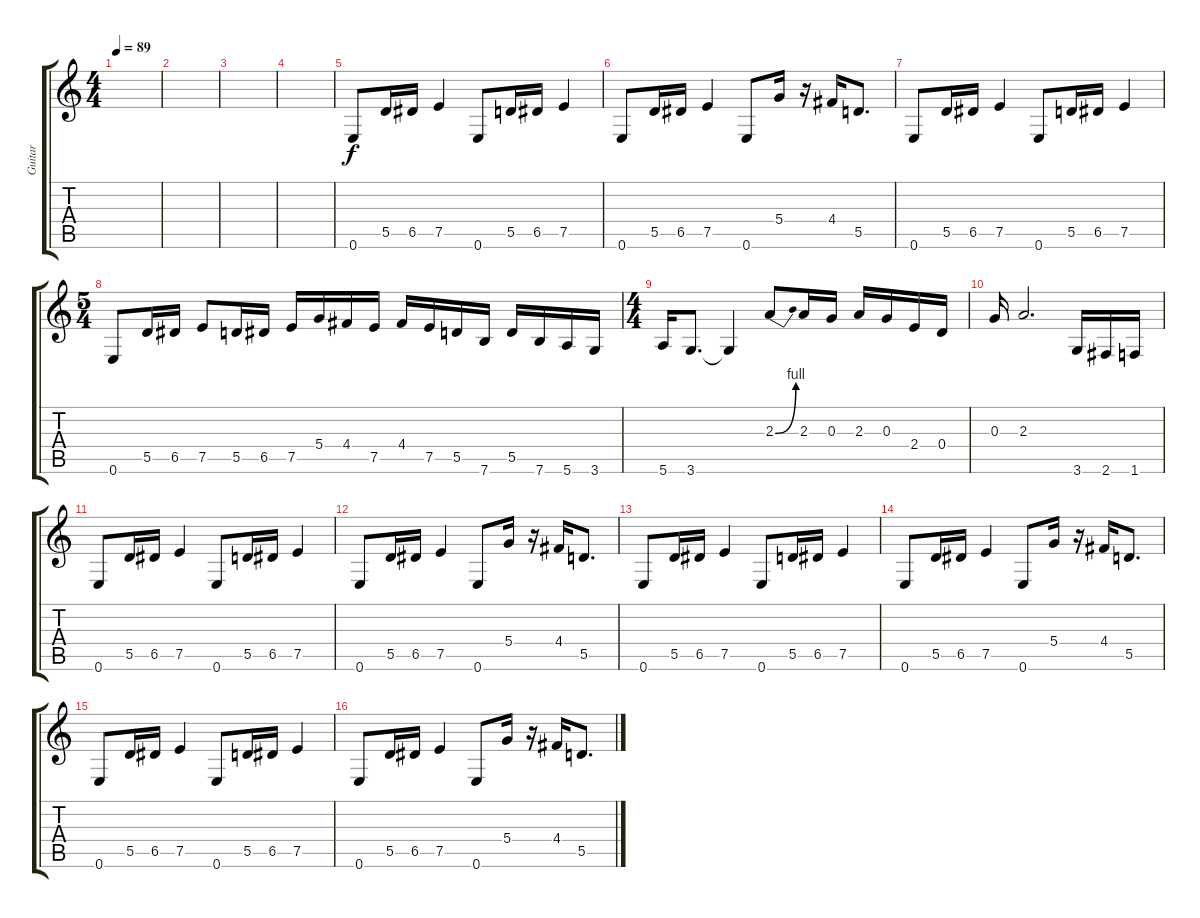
\track ("Guitar" "Guitar") {instrument overdrivenguitar}
\staff {score tabs}
\tuning (E4 B3 G3 D3 A2 E2) {hide}
\ts (4 4)
\tempo 89
\clef g2
\ks c
|
|
|
|
0.6.8 5.5.16 6.5.16 7.5.4 0.6.8 5.5.16 6.5.16 7.5.4 |
0.6.8 5.5.16 6.5.16 7.5.4 0.6.8 5.4.16 r.16 4.4.16 5.5.8{d} |
0.6.8 5.5.16 6.5.16 7.5.4 0.6.8 5.5.16 6.5.16 7.5.4 |
\ts (5 4)
0.6.8 5.5.16 6.5.16 7.5.8 5.5.16 6.5.16 7.5.16 5.4.16 4.4.16 7.5.16 4.4.16 7.5.16 5.5.16 7.6.16 5.5.16 7.6.16 5.6.16 3.6.16 |
\ts (4 4)
5.6.16 3.6.8{d} 3.6{t}.4 2.3{be (bend 0 0 60 4)}.8 2.3.16 0.3.16 2.3.16 0.3.16 2.4.16 0.4.16 |
0.3.16 2.3.2{d} 3.6.16 2.6.16 1.6.16 |
0.6.8 5.5.16 6.5.16 7.5.4 0.6.8 5.5.16 6.5.16 7.5.4 |
0.6.8 5.5.16 6.5.16 7.5.4 0.6.8 5.4.16 r.16 4.4.16 5.5.8{d} |
0.6.8 5.5.16 6.5.16 7.5.4 0.6.8 5.5.16 6.5.16 7.5.4 |
0.6.8 5.5.16 6.5.16 7.5.4 0.6.8 5.4.16 r.16 4.4.16 5.5.8{d} |
0.6.8 5.5.16 6.5.16 7.5.4 0.6.8 5.5.16 6.5.16 7.5.4 |
0.6.8 5.5.16 6.5.16 7.5.4 0.6.8 5.4.16 r.16 4.4.16 5.5.8{d}
